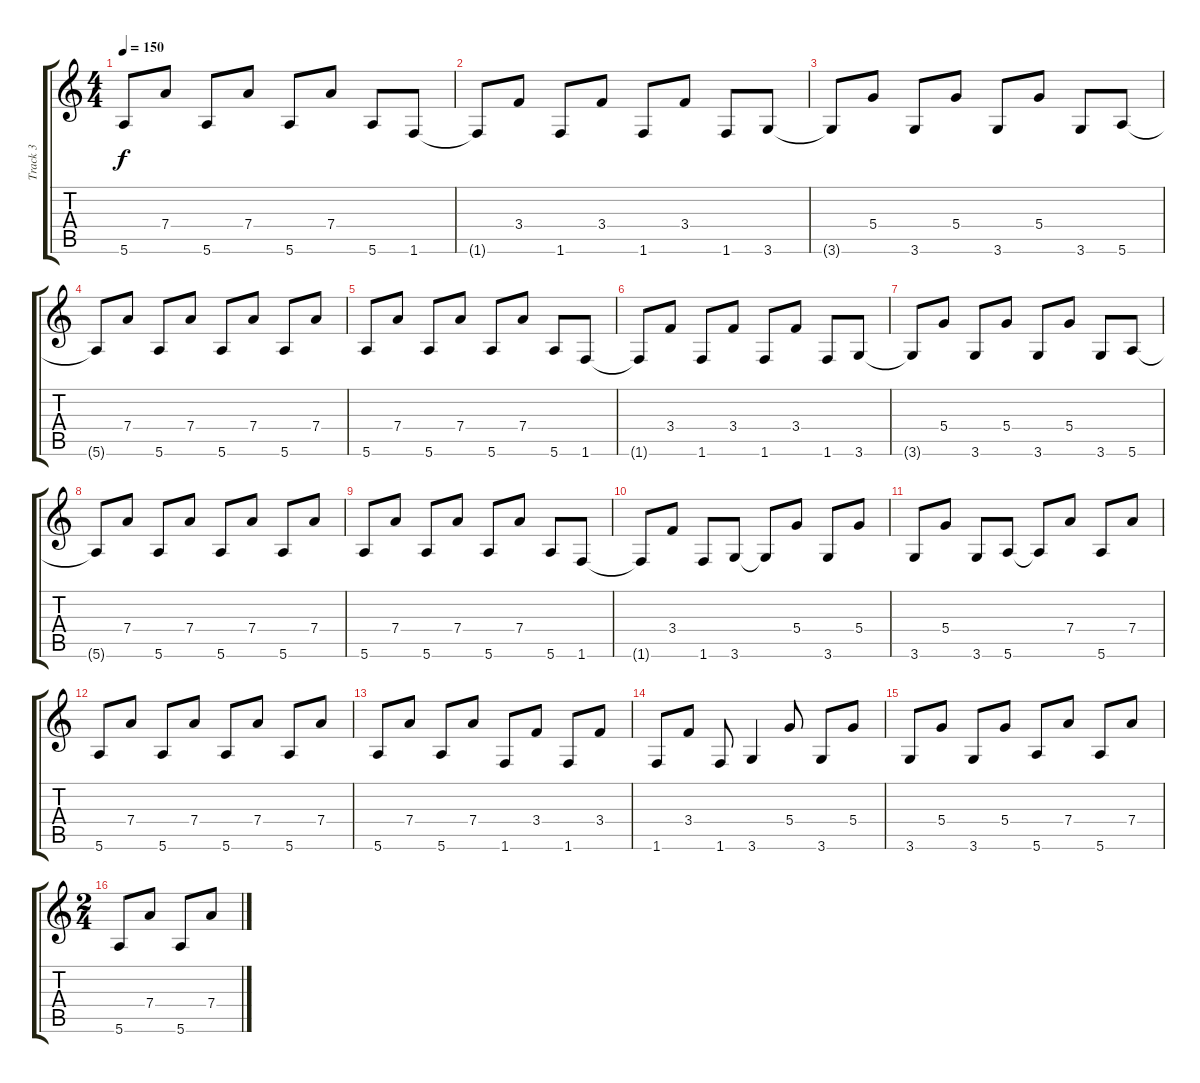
\track ("Track 3" "Track 3") {instrument distortionguitar}
\staff {score tabs}
\tuning (E4 B3 G3 D3 A2 E2) {hide}
\ts (4 4)
\tempo 150
\clef g2
\ks c
5.6.8{dy f} 7.4.8 5.6.8 7.4.8 5.6.8 7.4.8 5.6.8 1.6.8 |
1.6{t}.8 3.4.8 1.6.8 3.4.8 1.6.8 3.4.8 1.6.8 3.6.8 |
3.6{t}.8 5.4.8 3.6.8 5.4.8 3.6.8 5.4.8 3.6.8 5.6.8 |
5.6{t}.8 7.4.8 5.6.8 7.4.8 5.6.8 7.4.8 5.6.8 7.4.8 |
5.6.8 7.4.8 5.6.8 7.4.8 5.6.8 7.4.8 5.6.8 1.6.8 |
1.6{t}.8 3.4.8 1.6.8 3.4.8 1.6.8 3.4.8 1.6.8 3.6.8 |
3.6{t}.8 5.4.8 3.6.8 5.4.8 3.6.8 5.4.8 3.6.8 5.6.8 |
5.6{t}.8 7.4.8 5.6.8 7.4.8 5.6.8 7.4.8 5.6.8 7.4.8 |
5.6.8 7.4.8 5.6.8 7.4.8 5.6.8 7.4.8 5.6.8 1.6.8 |
1.6{t}.8 3.4.8 1.6.8 3.6.8 3.6{t}.8 5.4.8 3.6.8 5.4.8 |
3.6.8 5.4.8 3.6.8 5.6.8 5.6{t}.8 7.4.8 5.6.8 7.4.8 |
5.6.8 7.4.8 5.6.8 7.4.8 5.6.8 7.4.8 5.6.8 7.4.8 |
5.6.8 7.4.8 5.6.8 7.4.8 1.6.8 3.4.8 1.6.8 3.4.8 |
1.6.8 3.4.8 1.6.8 3.6.4 5.4.8 3.6.8 5.4.8 |
3.6.8 5.4.8 3.6.8 5.4.8 5.6.8 7.4.8 5.6.8 7.4.8 |
\ts (2 4)
5.6.8 7.4.8 5.6.8 7.4.8
